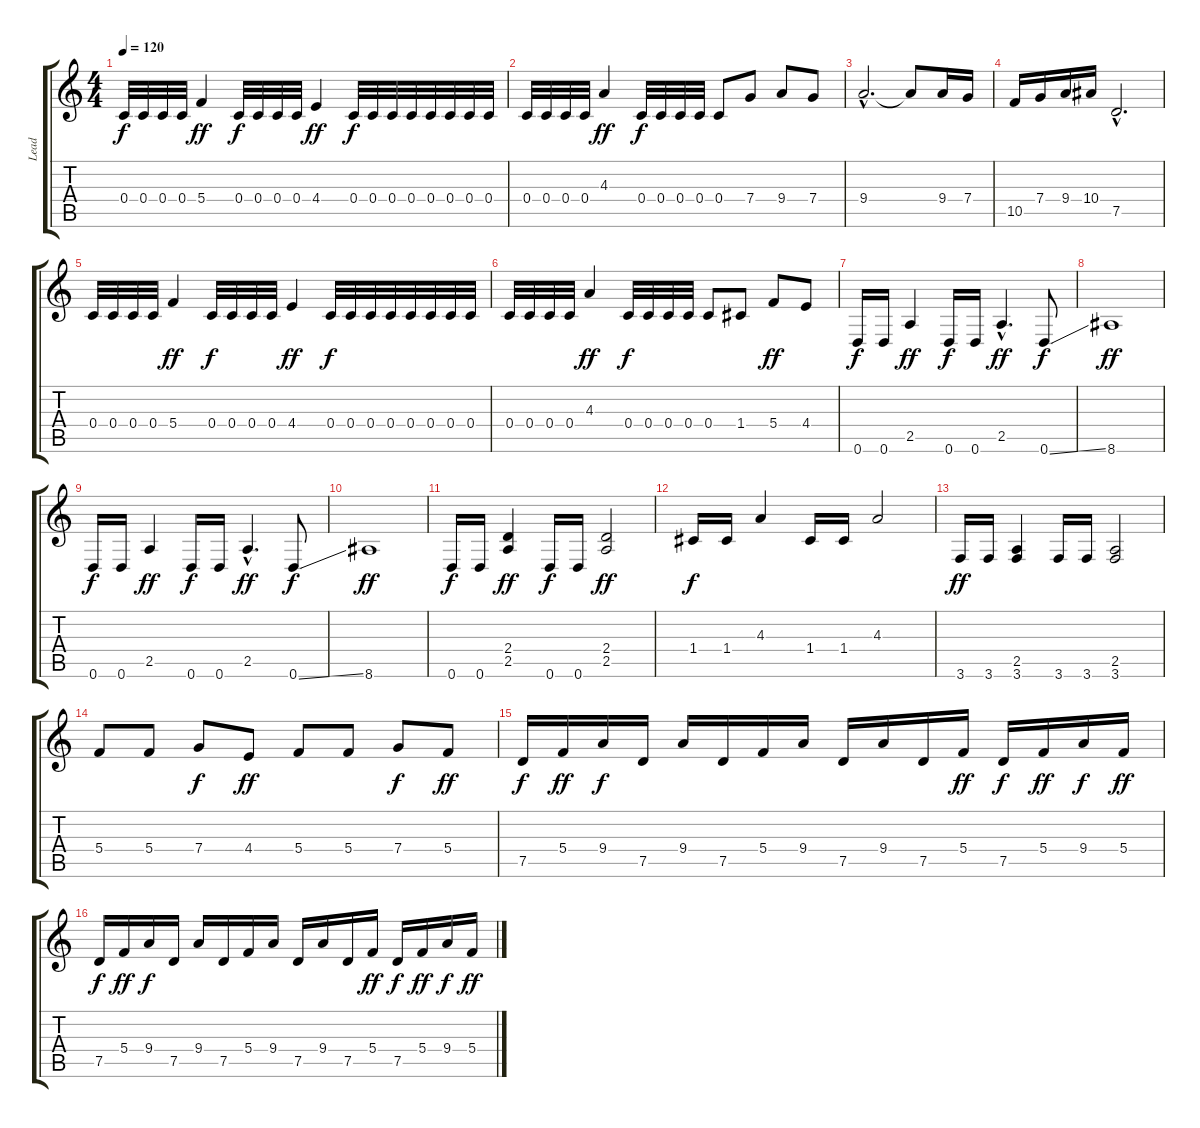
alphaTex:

\track ("Lead" "Lead") {instrument distortionguitar}
\staff {score tabs}
\tuning (D4 A3 F3 C3 G2 D2) {hide}
\ts (4 4)
\tempo 120
\clef g2
\ks c
0.4.32{dy f} 0.4.32 0.4.32 0.4.32 5.4.4{dy ff} 0.4.32{dy f} 0.4.32 0.4.32 0.4.32 4.4.4{dy ff} 0.4.32{dy f} 0.4.32 0.4.32 0.4.32 0.4.32 0.4.32 0.4.32 0.4.32 |
0.4.32 0.4.32 0.4.32 0.4.32 4.3.4{dy ff} 0.4.32{dy f} 0.4.32 0.4.32 0.4.32 0.4.8 7.4.8 9.4.8 7.4.8 |
9.4{hac}.2{d} 9.4{t}.8 9.4.16 7.4.16 |
10.5.16 7.4.16 9.4.16 10.4.16 7.5{hac}.2{d} |
0.4.32 0.4.32 0.4.32 0.4.32 5.4.4{dy ff} 0.4.32{dy f} 0.4.32 0.4.32 0.4.32 4.4.4{dy ff} 0.4.32{dy f} 0.4.32 0.4.32 0.4.32 0.4.32 0.4.32 0.4.32 0.4.32 |
0.4.32 0.4.32 0.4.32 0.4.32 4.3.4{dy ff} 0.4.32{dy f} 0.4.32 0.4.32 0.4.32 0.4.8 1.4.8 5.4.8{dy ff} 4.4.8 |
0.6.16{dy f} 0.6.16 2.5.4{dy ff} 0.6.16{dy f} 0.6.16 2.5{hac}.4{d dy ff} 0.6{ss}.8{dy f} |
8.6.1{dy ff} |
0.6.16{dy f} 0.6.16 2.5.4{dy ff} 0.6.16{dy f} 0.6.16 2.5{hac}.4{d dy ff} 0.6{ss}.8{dy f} |
8.6.1{dy ff} |
0.6.16{dy f} 0.6.16 (2.4 2.5).4{dy ff} 0.6.16{dy f} 0.6.16 (2.4 2.5).2{dy ff} |
1.4.16{dy f} 1.4.16 4.3.4 1.4.16 1.4.16 4.3.2 |
3.6.16{dy ff} 3.6.16 (2.5 3.6).4 3.6.16 3.6.16 (2.5 3.6).2 |
5.4.8 5.4.8 7.4.8{dy f} 4.4.8{dy ff} 5.4.8 5.4.8 7.4.8{dy f} 5.4.8{dy ff} |
7.5.16{dy f} 5.4.16{dy ff} 9.4.16{dy f} 7.5.16 9.4.16 7.5.16 5.4.16 9.4.16 7.5.16 9.4.16 7.5.16 5.4.16{dy ff} 7.5.16{dy f} 5.4.16{dy ff} 9.4.16{dy f} 5.4.16{dy ff} |
7.5.16{dy f} 5.4.16{dy ff} 9.4.16{dy f} 7.5.16 9.4.16 7.5.16 5.4.16 9.4.16 7.5.16 9.4.16 7.5.16 5.4.16{dy ff} 7.5.16{dy f} 5.4.16{dy ff} 9.4.16{dy f} 5.4.16{dy ff}
